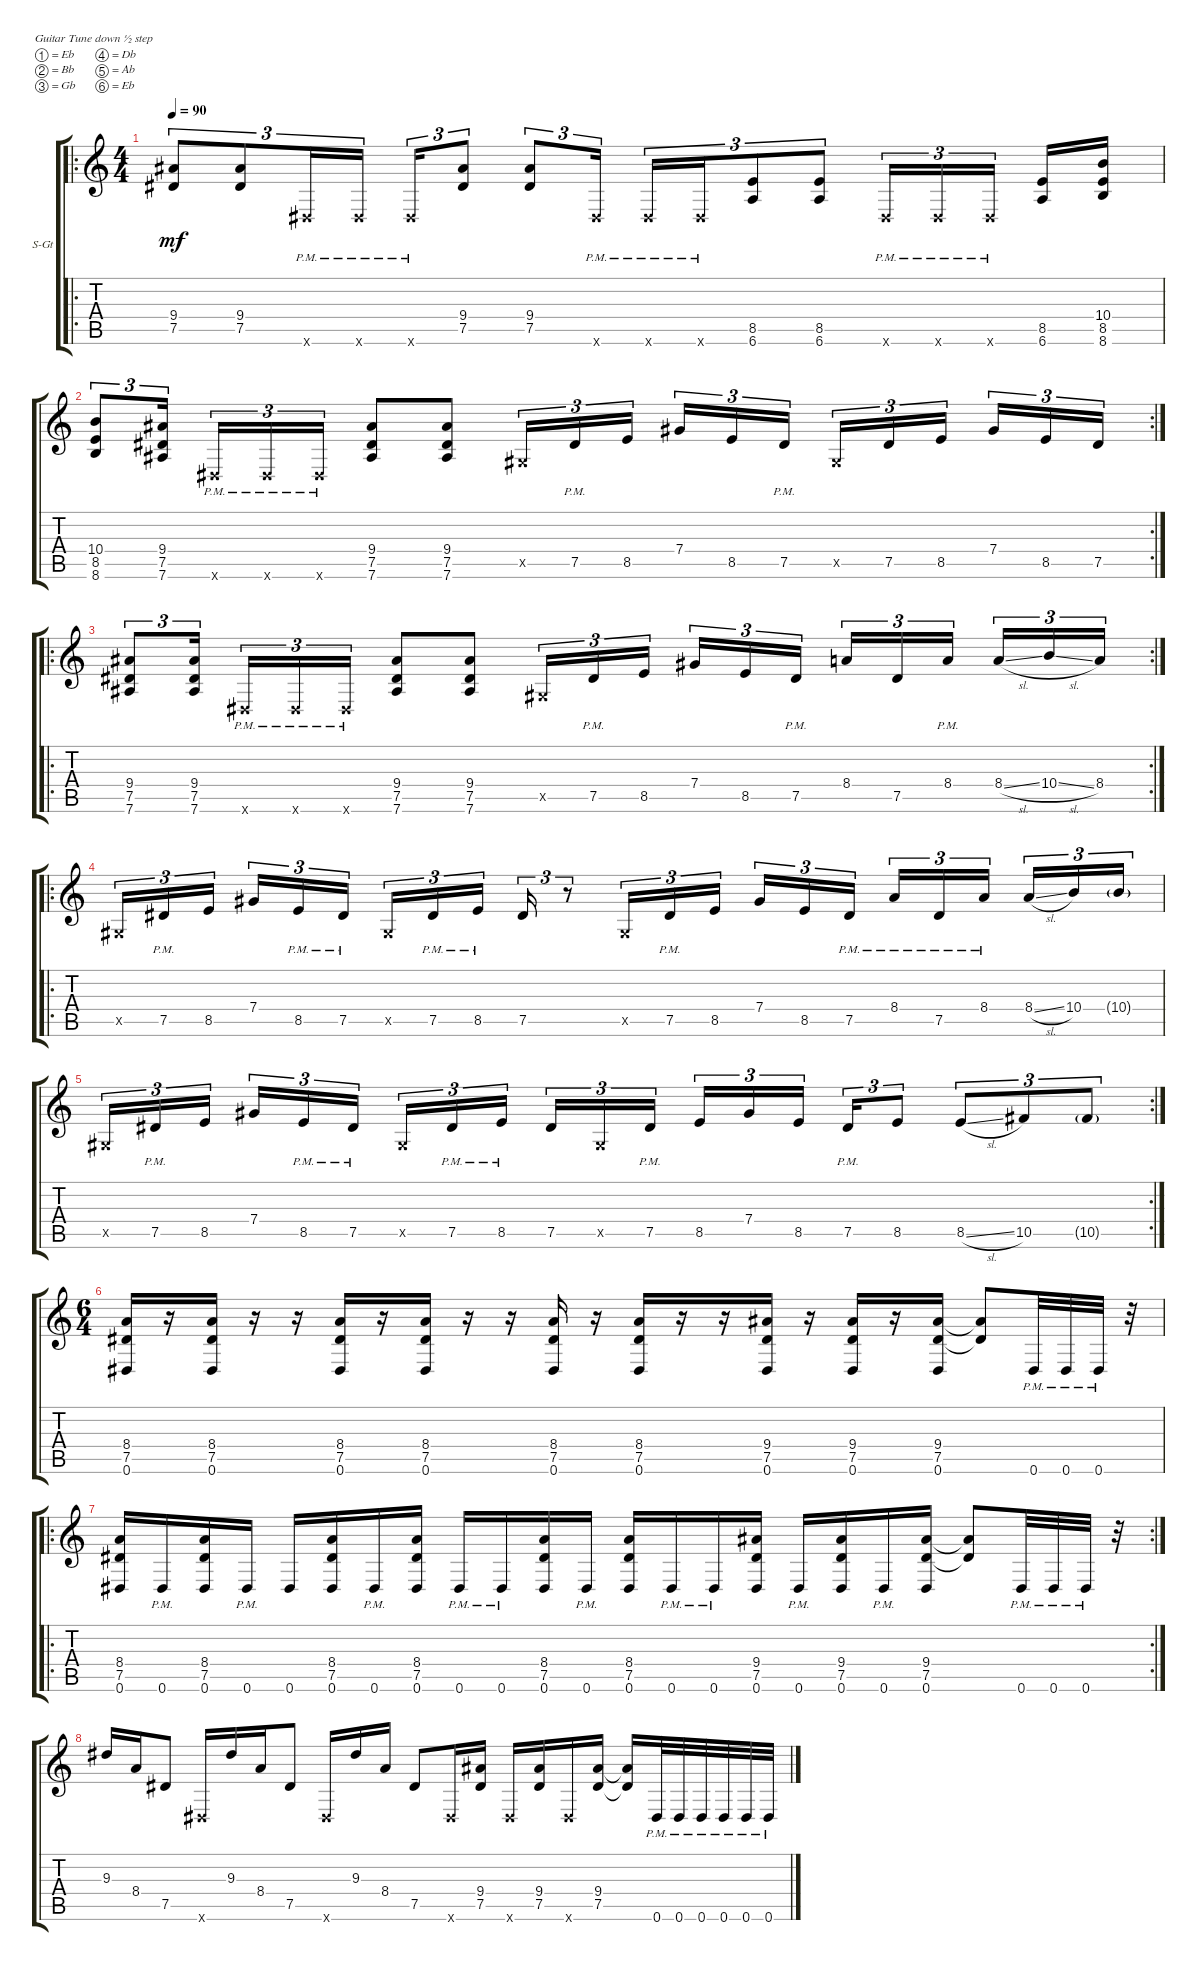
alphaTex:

\defaultSystemsLayout 4
\bracketExtendMode groupsimilarinstruments
\firstSystemTrackNameOrientation horizontal
\otherSystemsTrackNameOrientation horizontal
\track ("Steel Guitar" "S-Gt") {instrument acousticguitarsteel}
\staff {score tabs}
\tuning (Eb4 Bb3 Gb3 Db3 Ab2 Eb2)
\ro
\ts (4 4)
\tempo 90
\clef g2
\ks c
(9.4 7.5).8{tu (3 2) dy mf} (9.4 7.5).8{tu (3 2)} 0.6{pm x}.16{tu (3 2)} 0.6{pm x}.16{tu (3 2)} 0.6{pm x}.16{tu (3 2)} (9.4 7.5).8{tu (3 2)} (7.5 9.4).8{tu (3 2)} 0.6{pm x}.16{tu (3 2)} 0.6{pm x}.16{tu (3 2)} 0.6{pm x}.16{tu (3 2)} (6.6 8.5).8{tu (3 2)} (8.5 6.6).8{tu (3 2)} 0.6{pm x}.16{tu (3 2)} 0.6{pm x}.16{tu (3 2)} 0.6{pm x}.16{tu (3 2)} (6.6 8.5).16 (8.5 10.4 8.6).16 |
\rc 2
(10.4 8.5 8.6).8{tu (3 2)} (9.4 7.5 7.6).16{tu (3 2)} 0.6{pm x}.16{tu (3 2)} 0.6{pm x}.16{tu (3 2)} 0.6{pm x}.16{tu (3 2)} (9.4 7.5 7.6).8 (9.4 7.5 7.6).8 0.5{x}.16{tu (3 2)} 7.5{pm}.16{tu (3 2)} 8.5.16{tu (3 2)} 7.4.16{tu (3 2)} 8.5.16{tu (3 2)} 7.5{pm}.16{tu (3 2)} 0.5{x}.16{tu (3 2)} 7.5.16{tu (3 2)} 8.5.16{tu (3 2)} 7.4.16{tu (3 2)} 8.5.16{tu (3 2)} 7.5.16{tu (3 2)} |
\ro
\rc 2
(9.4 7.5 7.6).8{tu (3 2)} (9.4 7.5 7.6).16{tu (3 2)} 0.6{pm x}.16{tu (3 2)} 0.6{pm x}.16{tu (3 2)} 0.6{pm x}.16{tu (3 2)} (9.4 7.5 7.6).8 (9.4 7.5 7.6).8 0.5{x}.16{tu (3 2)} 7.5{pm}.16{tu (3 2)} 8.5.16{tu (3 2)} 7.4.16{tu (3 2)} 8.5.16{tu (3 2)} 7.5{pm}.16{tu (3 2)} 8.4.16{tu (3 2)} 7.5.16{tu (3 2)} 8.4{pm}.16{tu (3 2)} 8.4{sl}.16{tu (3 2)} 10.4{sl}.16{tu (3 2)} 8.4.16{tu (3 2)} |
\ro
0.5{x}.16{tu (3 2)} 7.5{pm}.16{tu (3 2)} 8.5.16{tu (3 2)} 7.4.16{tu (3 2)} 8.5{pm}.16{tu (3 2)} 7.5{pm}.16{tu (3 2)} 0.5{x}.16{tu (3 2)} 7.5{pm}.16{tu (3 2)} 8.5{pm}.16{tu (3 2)} 7.5.16{tu (3 2)} r.8{tu (3 2)} 0.5{x}.16{tu (3 2)} 7.5{pm}.16{tu (3 2)} 8.5.16{tu (3 2)} 7.4.16{tu (3 2)} 8.5.16{tu (3 2)} 7.5{pm}.16{tu (3 2)} 8.4{pm}.16{tu (3 2)} 7.5{pm}.16{tu (3 2)} 8.4{pm}.16{tu (3 2)} 8.4{sl}.16{tu (3 2)} 10.4.16{tu (3 2)} 10.4{g}.16{tu (3 2)} |
\rc 2
0.5{x}.16{tu (3 2)} 7.5{pm}.16{tu (3 2)} 8.5.16{tu (3 2)} 7.4.16{tu (3 2)} 8.5{pm}.16{tu (3 2)} 7.5{pm}.16{tu (3 2)} 0.5{x}.16{tu (3 2)} 7.5{pm}.16{tu (3 2)} 8.5{pm}.16{tu (3 2)} 7.5.16{tu (3 2)} 0.5{x}.16{tu (3 2)} 7.5{pm}.16{tu (3 2)} 8.5.16{tu (3 2)} 7.4.16{tu (3 2)} 8.5.16{tu (3 2)} 7.5{pm}.16{tu (3 2)} 8.5.8{tu (3 2)} 8.5{sl}.8{tu (3 2)} 10.5.8{tu (3 2)} 10.5{g}.8{tu (3 2)} |
\ts (6 4)
(8.4 7.5 0.6).16 r.16 (8.4 7.5 0.6).16 r.16 r.16 (8.4 7.5 0.6).16 r.16 (8.4 7.5 0.6).16 r.16 r.16 (8.4 7.5 0.6).16 r.16 (8.4 7.5 0.6).16 r.16 r.16 (9.4 7.5 0.6).16 r.16 (9.4 7.5 0.6).16 r.16 (9.4 7.5 0.6).16 (9.4{t} 7.5{t}).8 0.6{pm}.32 0.6{pm}.32 0.6{pm}.32 r.32 |
\ro
\rc 2
(8.4 7.5 0.6).16 0.6{pm}.16 (8.4 7.5 0.6).16 0.6{pm}.16 0.6.16 (8.4 7.5 0.6).16 0.6{pm}.16 (8.4 7.5 0.6).16 0.6{pm}.16 0.6{pm}.16 (8.4 7.5 0.6).16 0.6{pm}.16 (8.4 7.5 0.6).16 0.6{pm}.16 0.6{pm}.16 (9.4 7.5 0.6).16 0.6{pm}.16 (0.6 7.5 9.4).16 0.6{pm}.16 (0.6 7.5 9.4).16 (9.4{t} 7.5{t}).8 0.6{pm}.32 0.6{pm}.32 0.6{pm}.32 r.32 |
9.3.16 8.4.16 7.5.8 0.6{x}.16 9.3.16 8.4.16 7.5.8 0.6{x}.16 9.3.16 8.4.16 7.5.8 0.6{x}.16 (9.4 7.5).16 0.6{x}.16 (9.4 7.5).16 0.6{x}.16 (9.4 7.5).16 (9.4{t} 7.5{t}).16 0.6{pm}.32 0.6{pm}.32 0.6{pm}.32 0.6{pm}.32 0.6{pm}.32 0.6{pm}.32
